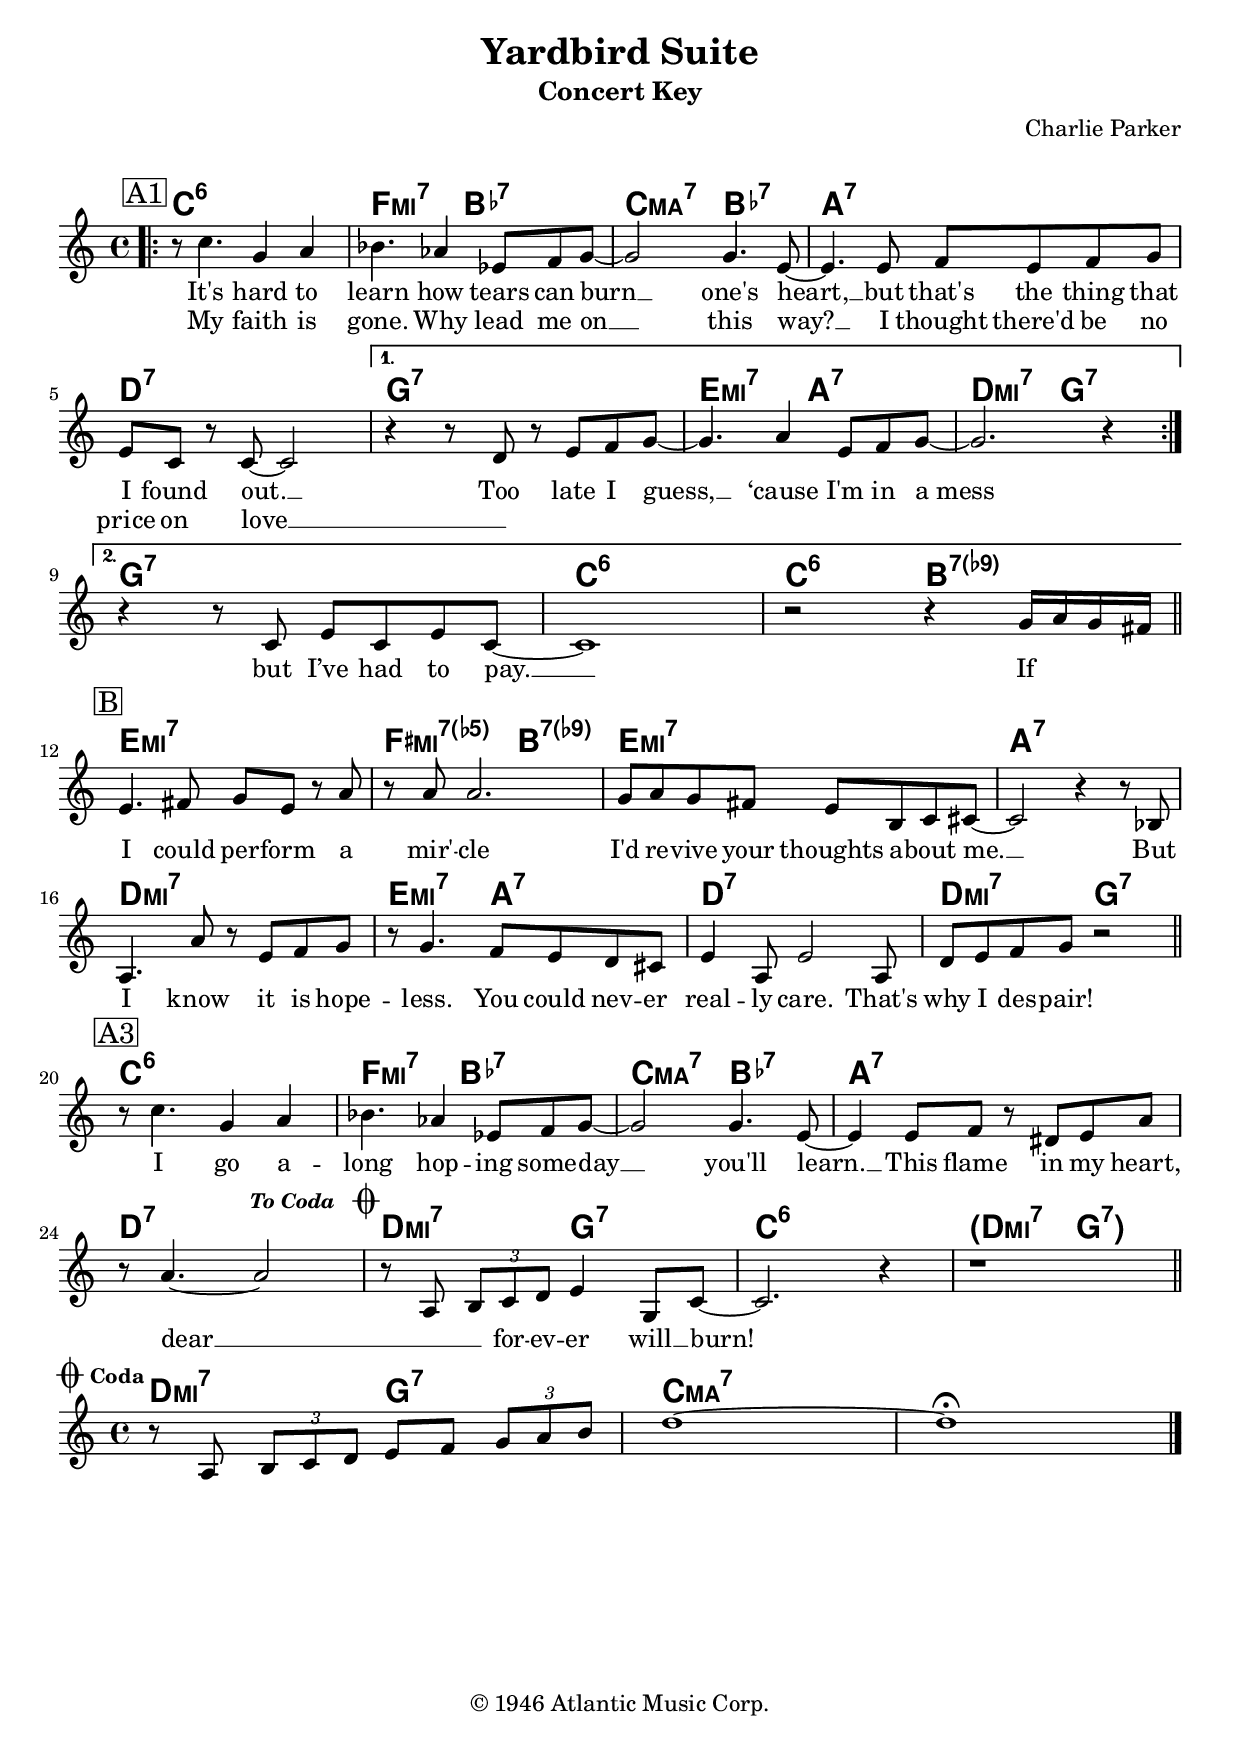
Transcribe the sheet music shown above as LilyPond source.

\version "2.24.0"

\include "english.ly"

instrument = "Concert Key"
whatKey = c
whatClef = "treble"

%% -*- Mode: LilyPond -*-

\include "lead-sheets.ily"

refrainLyricsAOne = \lyricmode {
It's hard to learn
how tears can burn __ one's heart, __
but that's the thing that I found out. __
Too late I guess, __ ‘cause I'm in a_mess
}

refrainLyricsATwo = \lyricmode {
My faith is gone.
Why lead me on __ this way? __
I thought there'd be no price on love __
}

refrainLyricsRest = \lyricmode {
but I’ve had to pay. __

If \skip 1 \skip 1 \skip 1 I could per -- form a mir' -- cle
I'd re -- vive your thoughts a -- bout me. __
But I know it is hope -- less.
You could nev -- er real -- ly care.
That's why I des -- pair!

I go a -- long
hop -- ing some -- day __ you'll learn. __
This flame in my heart, dear __
\skip 1 \skip 1 for -- ev -- er will __ burn!
}

refrainChords = \chordmode {
  c1:6 f2:m7 bf2:7 c2:maj7 bf2:7 a1:7
  d1:7
  
  g1:7 e2:m7 a2:7 d2:m7 g2:7
  
  g1:7 c1:6 c2:6 b2:7.9-
  
  e1:m7 fs2:m7.5- b2:7.9- e1:m7 a1:7
  d1:m7 e2:m7 a2:7 d1:7 d2:m7 g2:7
  
  c1:6 f2:m7 bf2:7 c2:maj7 bf2:7 a1:7
  
  d1:7
  
  d2:m7 g2:7 c1:6

  \set chordNameFunction = #begin-parenthesis-ignatzek-chord-names
  d2:m7
  \unset chordNameFunction

  \set chordNameFunction = #end-parenthesis-ignatzek-chord-names
  g:7
  \unset chordNameFunction


}

refrainMelody = \relative g' {
  \time 4/4
  \key c \major
  \clef \whatClef

  \mark \markup{ \box A1 }
  \bar ".|:"

  \repeat volta 2 {
    r8 c4. g4 a4 | bf4. af4 ef8 f8 g8~ | g2 g4. e8~ | e4. e8 f8 e8 f8 g8 |
    \break
    e8 c8 r8 c8~ c2 |
  }
  \alternative {
    {
      r4 r8 d8 r8 e8 f8 g8~ | g4. a4 e8 f8 g8~ | g2. r4 |
      \break
      }
    {
      r4 r8 c,8 e8 c8 e8 c8~ | c1 | r2 r4 g'16 a16 g16 fs16 |
      \bar "||"
      \break
     }
  }
  \mark \markup{ \box B }
  e4. fs8 g8 e8 r8 a8 | r8 a8 a2. | g8 a8 g8 fs8 e8 b8 c8 cs8~ | cs2 r4 r8 bf8 |
  \break
  a4. a'8 r8 e8 f8 g8 | r8 g4. f8 e8 d8 cs8 | e4 a,8 e'2 a,8 | d8 e8 f8 g8 r2 |
  \bar "||"
  \mark \markup{ \box A3 }
  r8 c4. g4 a4 | bf4. af4 ef8 f8 g8~ | g2 g4. e8~ | e4 e8 f8 r8 ds8 e8 a8 |
  \break
  r8 a4.~ a2 |
  \textToCoda
  r8 a,8 \tuplet 3/2 { b8 c8 d8 } e4 g,8 c8~ | c2. r4 | r1 |
  \bar "||"
}

codaChords = \chordmode {
  d2:m7 g2:7 c1:maj7 c1:maj7
}

codaMelody = \relative g' {
  \time 4/4
  \key c \major
  \clef \whatClef

  \textCoda
  r8 a,8 \tuplet 3/2 { b8 c8 d8 } e8 f8 \tuplet 3/2 { g8 a8 b8 } | d1~ | d1\fermata
  \bar "|."
}

\include "paper.ily"

\header {
  title = "Yardbird Suite"
  subtitle = \instrument
  composer = "Charlie Parker"
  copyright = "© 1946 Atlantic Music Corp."
}

\markup {
  % Leave a gap after the header
  \vspace #1
}

\score {
  <<
    { \context ChordNames 
      {
      \override ChordName.font-size = #+3
      \override ChordName.font-series = #'bold
     \transpose c \whatKey {
	\refrainChords
	}
      }
      }
    \new Staff {
      \context Voice = "voiceMelody" { 
	\transpose c \whatKey {
	  \refrainMelody
	  }
	}
    }
    \new Lyrics \lyricsto "voiceMelody"
    {
      <<
	\refrainLyricsAOne
	\new Lyrics {
	  \set associatedVoice = "voiceMelody"
	  \refrainLyricsATwo }
      >>
      \refrainLyricsRest
    }
  >>
  \layout { }
}
\score {
  <<
    { \context ChordNames 
      {
      \override ChordName.font-size = #+3
      \override ChordName.font-series = #'bold
      \set chordChanges = ##t
     \transpose c \whatKey {
	\codaChords
	}
      }
      }
    \new Staff {
      \context Voice = "voiceMelody" { 
	\transpose c \whatKey {
	  \codaMelody
	  }
	}
    }
  >>
  \layout { ragged-right = ##f }
}


